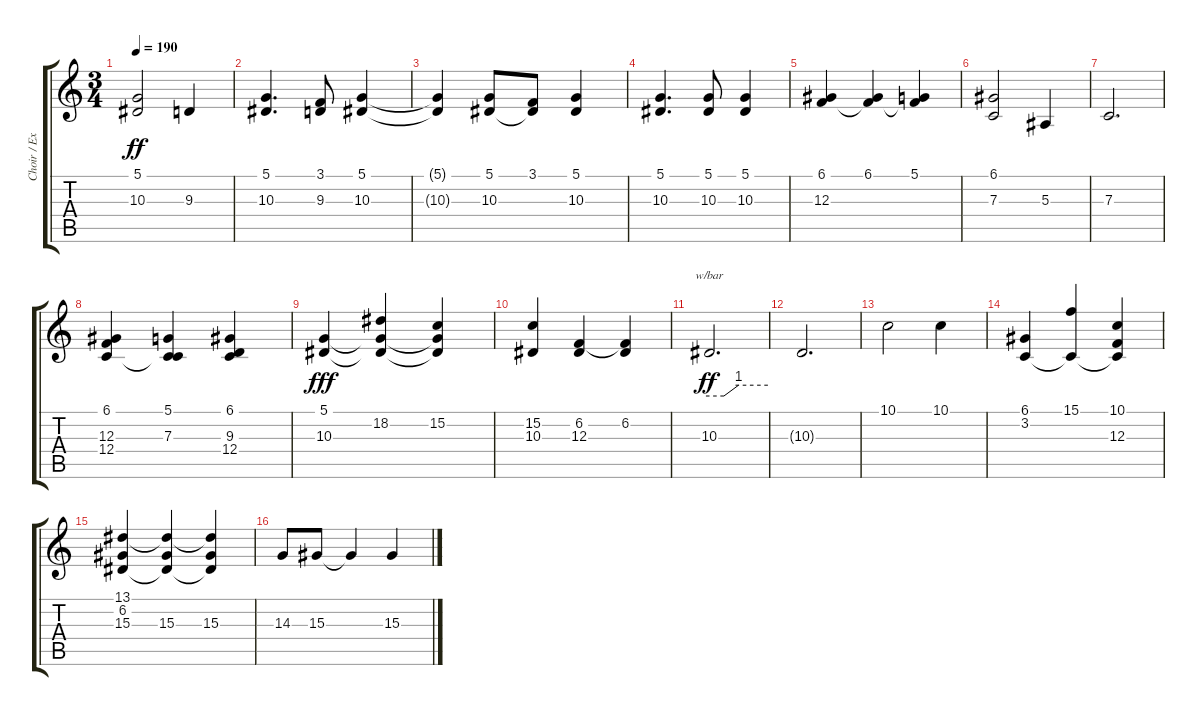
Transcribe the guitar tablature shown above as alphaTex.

\track ("Choir / Extra Clean Jari" "Choir / Ex") {instrument synthvoice}
\staff {score tabs}
\tuning (D4 A3 F3 C3 G2 C2) {hide}
\ts (3 4)
\tempo 190
\clef g2
\ks c
(5.1 10.3).2{dy ff} 9.3.4 |
(5.1 10.3).4{d} (3.1 9.3).8 (5.1 10.3).4 |
(5.1{t} 10.3{t}).4 (5.1 10.3).8 (3.1 10.3{t}).8 (5.1 10.3).4 |
(5.1 10.3).4{d} (5.1 10.3).8 (5.1 10.3).4 |
(6.1 12.3).4 (6.1 12.3{t}).4 (5.1 12.3{t}).4 |
(6.1 7.3).2 5.3.4 |
7.3.2{d} |
(6.1 12.3 12.4).4 (5.1 7.3 12.4{t}).4 (6.1 9.3 12.4).4 |
(5.1 10.3).4{dy fff} (5.1{t} 18.2 10.3{t}).4 (5.1{t} 15.2 10.3{t}).4 |
(15.2 10.3).4 (6.2 12.3).4 (6.2 12.3{t}).4 |
10.3.2{d tbe (custom default 0 0 15 0 30 4 60 4) dy ff} |
10.3{t}.2{d} |
10.1.2 10.1.4 |
(6.1 3.2).4 (15.1 3.2{t}).4 (10.1 3.2{t} 12.3).4 |
(13.1 6.2 15.3).4 (13.1{t} 6.2{t} 15.3).4 (13.1{t} 6.2{t} 15.3).4 |
14.3.8 15.3.8 15.3{t}.4 15.3.4
